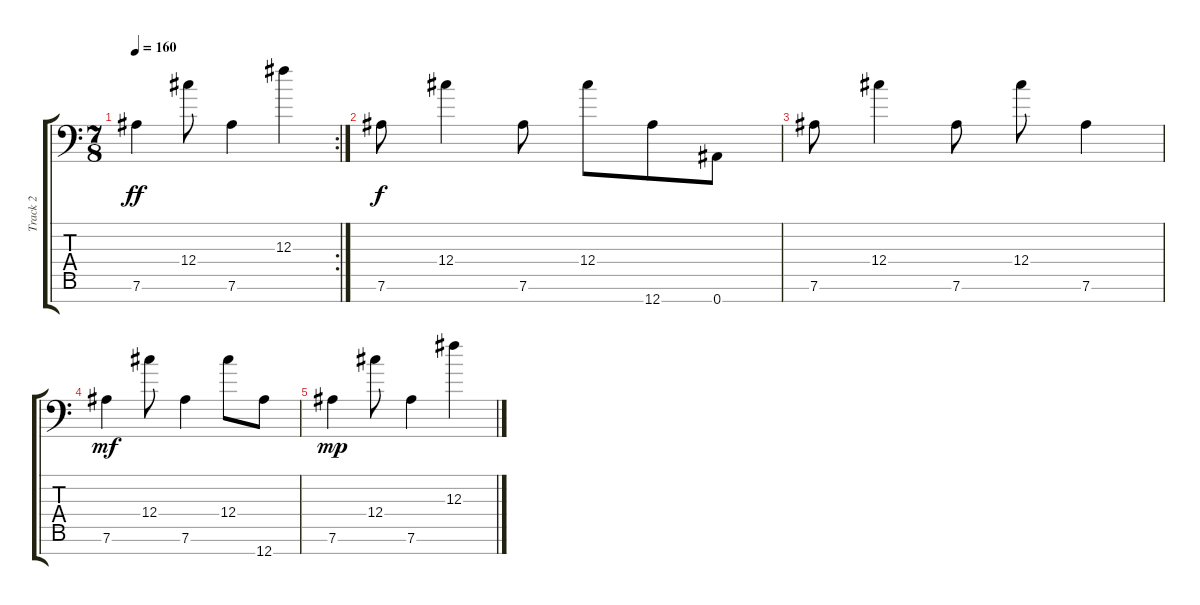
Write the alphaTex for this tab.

\track ("Track 2" "Track 2") {instrument distortionguitar}
\staff {score tabs}
\tuning (Eb4 Bb3 Gb3 Db3 Ab2 Eb2 Bb1) {hide}
\rc 2
\ts (7 8)
\tempo 160
\clef f4
\ks c
7.6.4{dy ff} 12.4.8 7.6.4 12.3.4 |
7.6.8{dy f} 12.4.4 7.6.8 12.4.8 12.7.8 0.7.8 |
7.6.8 12.4.4 7.6.8 12.4.8 7.6.4 |
7.6.4{dy mf} 12.4.8 7.6.4 12.4.8 12.7.8 |
7.6.4{dy mp} 12.4.8 7.6.4 12.3.4
